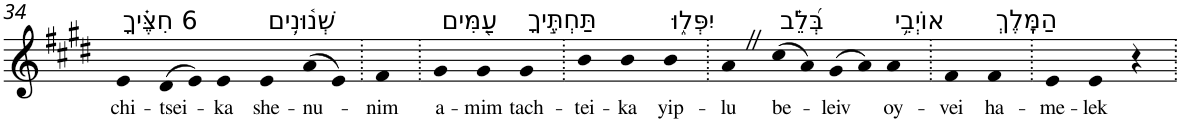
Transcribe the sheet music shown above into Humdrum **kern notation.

**kern	**text
*part1	*part1
*staff1	*staff1
*I"Piano	*
*I'Pno	*
!!LO:PB:g=z
*clefG2	*
*k[f#c#g#d#]	*
*E:	*
=34	=34
!LO:TX:a:t=6 חִצֶּ֗יךָ	!
!	!LO:LY:b
4e	chi-
!	!LO:LY:b
(>8d#	-tsei-
8e)	.
!	!LO:LY:b
4e	-ka
!LO:TX:a:t=שְׁנ֫וּנִ֥ים	!
!	!LO:LY:b
4e	she-
!	!LO:LY:b
(>8a	-nu-
8e)	.
=35.	=35.
!	!LO:LY:b
4f#	-nim
=36.	=36.
!LO:TX:a:t=עַ֭מִּים	!
!	!LO:LY:b
4g#	a-
!	!LO:LY:b
4g#	-mim
!LO:TX:a:t=תַּחְתֶּ֣יךָ	!
!	!LO:LY:b
4g#	tach-
=37.	=37.
!	!LO:LY:b
4b	-tei-
!	!LO:LY:b
4b	-ka
!LO:TX:a:t=יִפְּל֑וּ	!
!	!LO:LY:b
4b	yip-
=38.	=38.
!	!LO:LY:b
4aZ	-lu
!LO:TX:a:t=בְּ֝לֵ֗ב	!
!	!LO:LY:b
(>8cc#	be-
8a)	.
!	!LO:LY:b
(>8g#	-leiv
8a)	.
!LO:TX:a:t=אוֹיְבֵ֥י	!
!	!LO:LY:b
4a	oy-
=39.	=39.
!	!LO:LY:b
4f#	-vei
!LO:TX:a:t=הַמֶּֽלֶךְ	!
!	!LO:LY:b
4f#	ha-
=40.	=40.
!	!LO:LY:b
4e	-me-
!	!LO:LY:b
4e	-lek
4r	.
=.	=.
*-	*-
